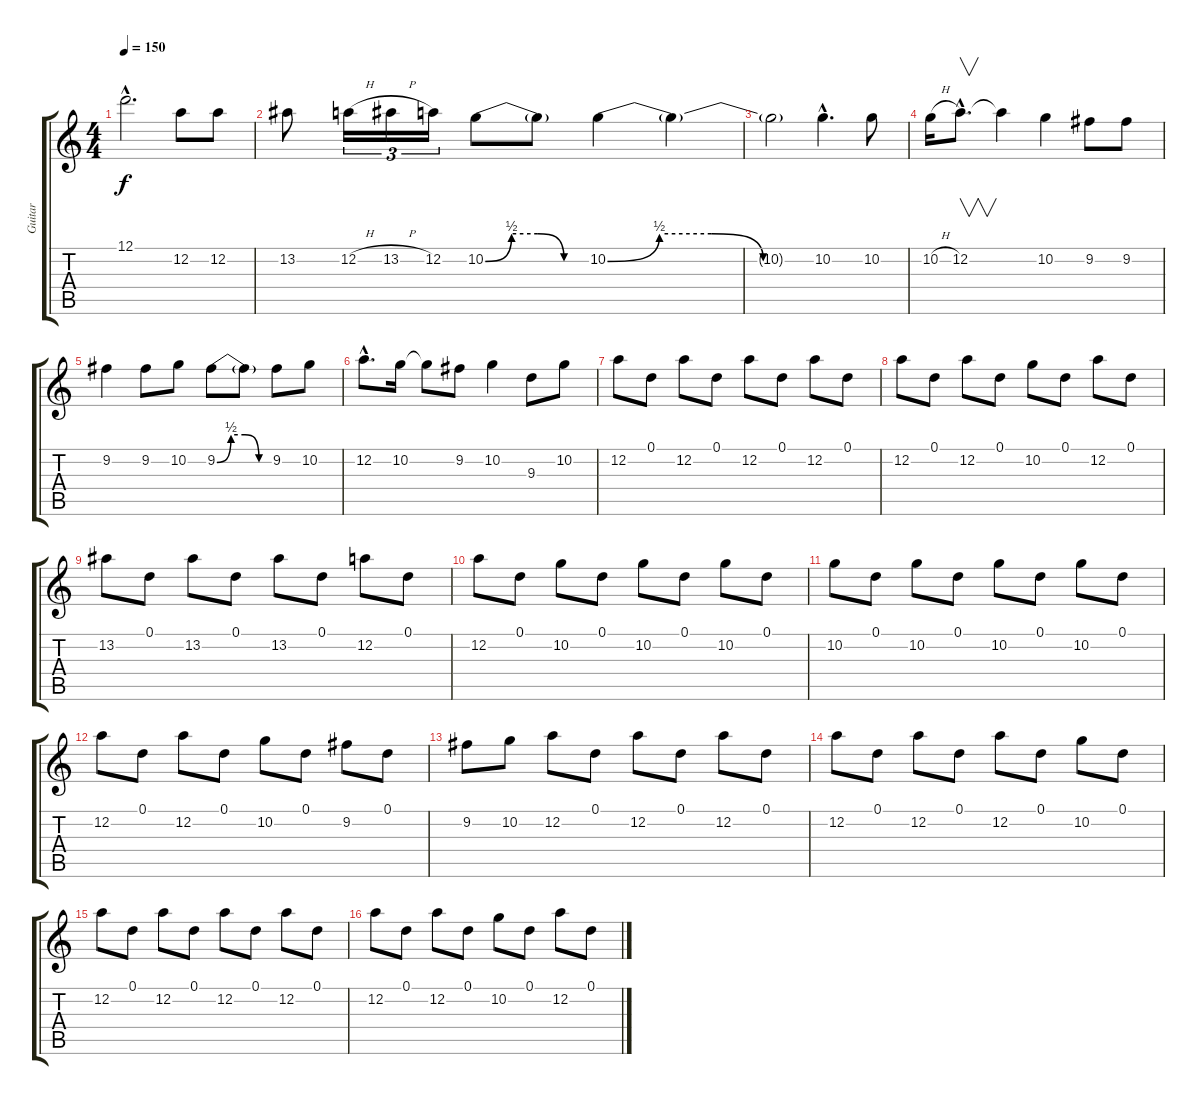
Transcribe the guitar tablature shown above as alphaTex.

\track ("Guitar" "Guitar") {instrument distortionguitar}
\staff {score tabs}
\tuning (D4 A3 F3 C3 G2 C2) {hide}
\ts (4 4)
\tempo 150
\clef g2
\ks c
12.1{hac}.2{d dy f} 12.2.8 12.2.8 |
13.2.8 12.2{h}.16{tu (3 2)} 13.2{h}.16{tu (3 2)} 12.2.16{tu (3 2)} 10.2{be (custom 0 0 15 2 30 2 45 0 60 0)}.8 10.2{t}.8 10.2{be (custom 0 0 15 2 30 2 45 0 60 0)}.4 10.2{t}.4 |
10.2{t}.2 10.2{hac}.4{d} 10.2.8 |
10.2{h}.16 12.2{hac}.8{v d} 12.2{t}.4 10.2.4 9.2.8 9.2.8 |
9.2.4 9.2.8 10.2.8 9.2{be (custom 0 0 15 2 30 2 45 0 60 0)}.8 9.2{t}.8 9.2.8 10.2.8 |
12.2{hac}.8{d} 10.2.16 10.2{t}.8 9.2.8 10.2.4 9.3.8 10.2.8 |
12.2.8 0.1.8 12.2.8 0.1.8 12.2.8 0.1.8 12.2.8 0.1.8 |
12.2.8 0.1.8 12.2.8 0.1.8 10.2.8 0.1.8 12.2.8 0.1.8 |
13.2.8 0.1.8 13.2.8 0.1.8 13.2.8 0.1.8 12.2.8 0.1.8 |
12.2.8 0.1.8 10.2.8 0.1.8 10.2.8 0.1.8 10.2.8 0.1.8 |
10.2.8 0.1.8 10.2.8 0.1.8 10.2.8 0.1.8 10.2.8 0.1.8 |
12.2.8 0.1.8 12.2.8 0.1.8 10.2.8 0.1.8 9.2.8 0.1.8 |
9.2.8 10.2.8 12.2.8 0.1.8 12.2.8 0.1.8 12.2.8 0.1.8 |
12.2.8 0.1.8 12.2.8 0.1.8 12.2.8 0.1.8 10.2.8 0.1.8 |
12.2.8 0.1.8 12.2.8 0.1.8 12.2.8 0.1.8 12.2.8 0.1.8 |
12.2.8 0.1.8 12.2.8 0.1.8 10.2.8 0.1.8 12.2.8 0.1.8
